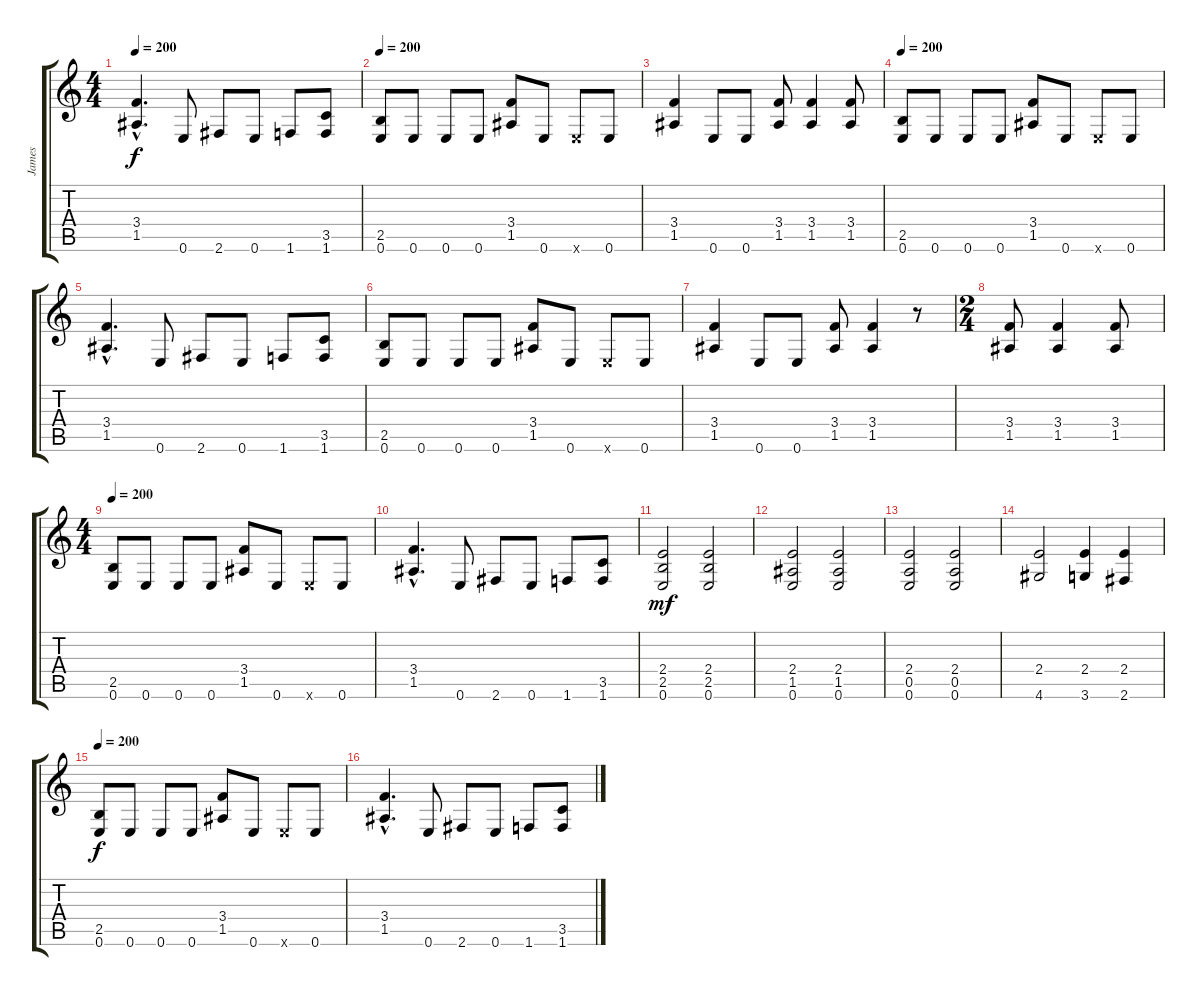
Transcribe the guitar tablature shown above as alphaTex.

\track ("James" "James") {instrument distortionguitar}
\staff {score tabs}
\tuning (E4 B3 G3 D3 A2 E2) {hide}
\ts (4 4)
\tempo 200
\clef g2
\ks c
(3.4{hac} 1.5{hac}).4{d dy f} 0.6.8 2.6.8 0.6.8 1.6.8 (3.5 1.6).8 |
\tempo 200
(2.5 0.6).8 0.6.8 0.6.8 0.6.8 (3.4 1.5).8 0.6.8 0.6{x}.8 0.6.8 |
(3.4 1.5).4 0.6.8 0.6.8 (3.4 1.5).8 (3.4 1.5).4 (3.4 1.5).8 |
\tempo 200
(2.5 0.6).8 0.6.8 0.6.8 0.6.8 (3.4 1.5).8 0.6.8 0.6{x}.8 0.6.8 |
(3.4{hac} 1.5{hac}).4{d} 0.6.8 2.6.8 0.6.8 1.6.8 (3.5 1.6).8 |
(2.5 0.6).8 0.6.8 0.6.8 0.6.8 (3.4 1.5).8 0.6.8 0.6{x}.8 0.6.8 |
(3.4 1.5).4 0.6.8 0.6.8 (3.4 1.5).8 (3.4 1.5).4 r.8 |
\ts (2 4)
(3.4 1.5).8 (3.4 1.5).4 (3.4 1.5).8 |
\ts (4 4)
\tempo 200
(2.5 0.6).8 0.6.8 0.6.8 0.6.8 (3.4 1.5).8 0.6.8 0.6{x}.8 0.6.8 |
(3.4{hac} 1.5{hac}).4{d} 0.6.8 2.6.8 0.6.8 1.6.8 (3.5 1.6).8 |
(2.4 2.5 0.6).2{dy mf} (2.4 2.5 0.6).2 |
(2.4 1.5 0.6).2 (2.4 1.5 0.6).2 |
(2.4 0.5 0.6).2 (2.4 0.5 0.6).2 |
(2.4 4.6).2 (2.4 3.6).4 (2.4 2.6).4 |
\tempo 200
(2.5 0.6).8{dy f} 0.6.8 0.6.8 0.6.8 (3.4 1.5).8 0.6.8 0.6{x}.8 0.6.8 |
(3.4{hac} 1.5{hac}).4{d} 0.6.8 2.6.8 0.6.8 1.6.8 (3.5 1.6).8
